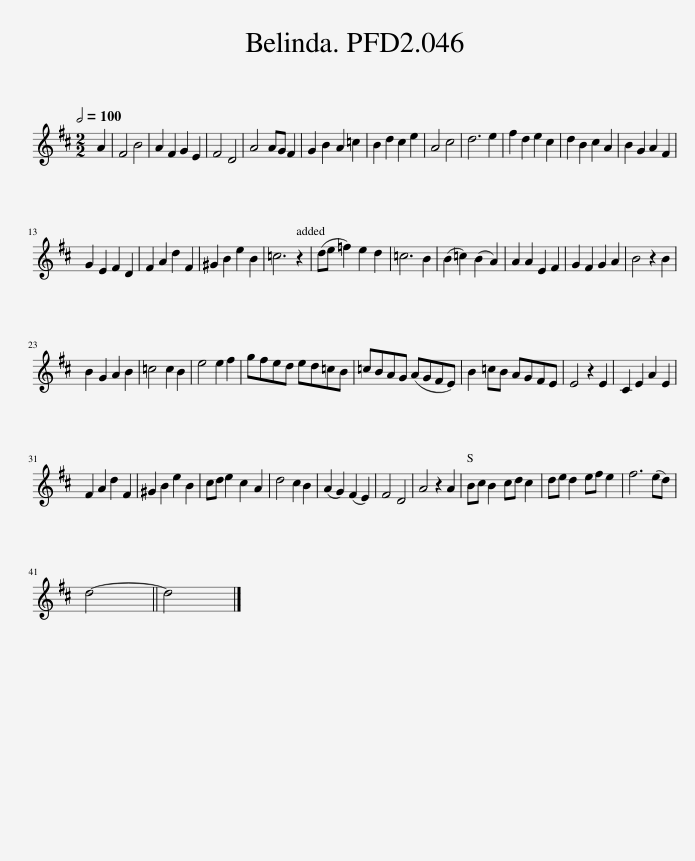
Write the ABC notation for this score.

X:1
L:1/8
Q:1/2=100
M:2/2
I:linebreak $
K:D
V:1 treble
V:1
 A2 | F4 B4 | A2 F2 G2 E2 | F4 D4 | A4 AG F2 | %5
 G2 B2 A2 =c2 | B2 d2 c2 e2 | A4 c4 | d6 e2 | f2 d2 e2 c2 | %10
 d2 B2 c2 A2 | B2 G2 A2 F2 |$ G2 E2 F2 D2 | F2 A2 d2 F2 | ^G2 B2 e2 B2 | %15
 =c6 z2 | (de =f2) e2 d2 | =c6 B2 | (B2 =c2) (B2 A2) | A2 A2 E2 F2 | %20
 G2 F2 G2 A2 | B4 z2 B2 |$ B2 G2 A2 B2 | =c4 c2 B2 | e4 e2 f2 | %25
 gfed ed=cB | =cBAG (AGFE) | B2 =cB AGFE | E4 z2 E2 | C2 E2 A2 E2 |$ %30
 F2 A2 d2 F2 | ^G2 B2 e2 B2 | cd e2 c2 A2 | d4 c2 B2 | (A2 G2) (F2 E2) | %35
 F4 D4 | A4 z2 A2 | Bc B2 cd c2 | de d2 ef e2 | f6 (ed) |$ %40
 d4- || d4 |] %42
